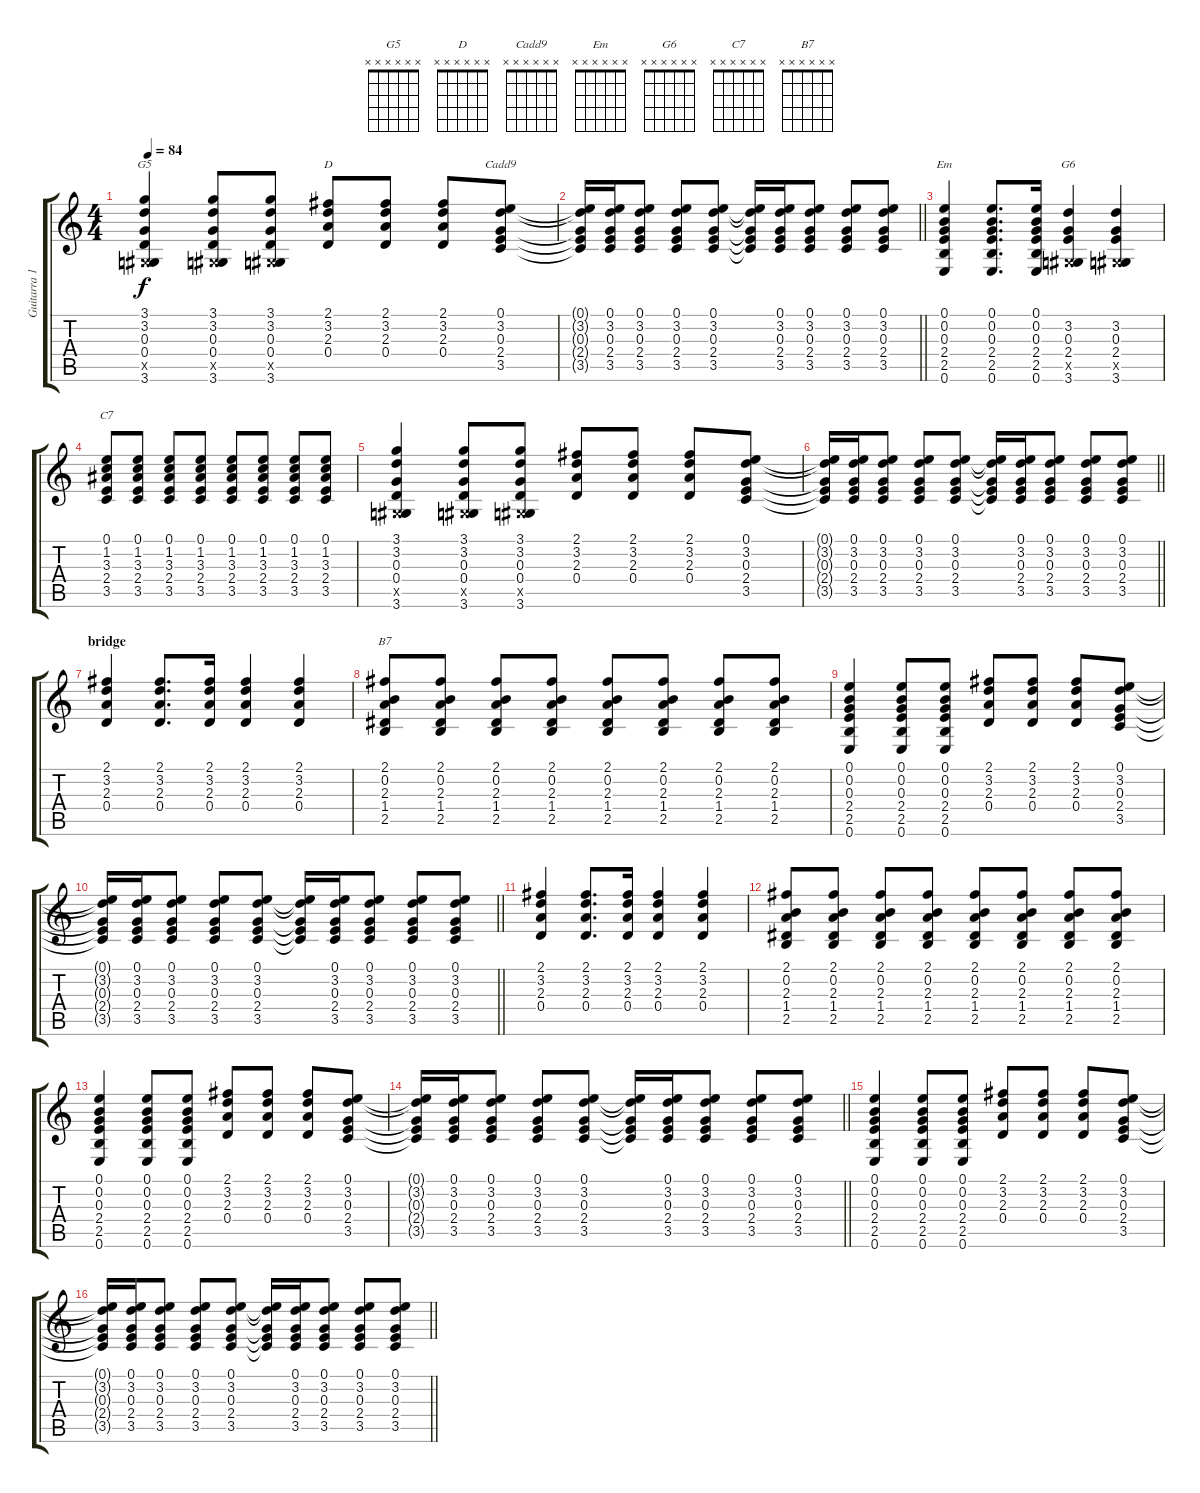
\track ("Guitarra 1" "Guitarra 1") {instrument distortionguitar}
\staff {score tabs}
\tuning (E4 B3 G3 D3 A2 E2) {hide}
\chord ("G5" x x x x x x)
\chord ("D" x x x x x x)
\chord ("Cadd9" x x x x x x)
\chord ("Em" x x x x x x)
\chord ("G6" x x x x x x)
\chord ("C7" x x x x x x)
\chord ("B7" x x x x x x)
\ts (4 4)
\tempo 84
\clef g2
\ks c
(3.1 3.2 0.3 0.4 -1.5{x} 3.6).4{ch "G5" dy f} (3.1 3.2 0.3 0.4 -1.5{x} 3.6).8 (3.1 3.2 0.3 0.4 -1.5{x} 3.6).8 (2.1 3.2 2.3 0.4).8{ch "D"} (2.1 3.2 2.3 0.4).8 (2.1 3.2 2.3 0.4).8 (0.1 3.2 0.3 2.4 3.5).8{ch "Cadd9"} |
\barLineRight lightlight
(0.1{t} 3.2{t} 0.3{t} 2.4{t} 3.5{t}).16 (0.1 3.2 0.3 2.4 3.5).16 (0.1 3.2 0.3 2.4 3.5).8 (0.1 3.2 0.3 2.4 3.5).8 (0.1 3.2 0.3 2.4 3.5).8 (0.1{t} 3.2{t} 0.3{t} 2.4{t} 3.5{t}).16 (0.1 3.2 0.3 2.4 3.5).16 (0.1 3.2 0.3 2.4 3.5).8 (0.1 3.2 0.3 2.4 3.5).8 (0.1 3.2 0.3 2.4 3.5).8 |
(0.1 0.2 0.3 2.4 2.5 0.6).4{ch "Em"} (0.1 0.2 0.3 2.4 2.5 0.6).8{d} (0.1 0.2 0.3 2.4 2.5 0.6).16 (3.2 0.3 2.4 -1.5{x} 3.6).4{ch "G6"} (3.2 0.3 2.4 -1.5{x} 3.6).4 |
(0.1 1.2 3.3 2.4 3.5).8{ch "C7"} (0.1 1.2 3.3 2.4 3.5).8 (0.1 1.2 3.3 2.4 3.5).8 (0.1 1.2 3.3 2.4 3.5).8 (0.1 1.2 3.3 2.4 3.5).8 (0.1 1.2 3.3 2.4 3.5).8 (0.1 1.2 3.3 2.4 3.5).8 (0.1 1.2 3.3 2.4 3.5).8 |
(3.1 3.2 0.3 0.4 -1.5{x} 3.6).4 (3.1 3.2 0.3 0.4 -1.5{x} 3.6).8 (3.1 3.2 0.3 0.4 -1.5{x} 3.6).8 (2.1 3.2 2.3 0.4).8 (2.1 3.2 2.3 0.4).8 (2.1 3.2 2.3 0.4).8 (0.1 3.2 0.3 2.4 3.5).8 |
\barLineRight lightlight
(0.1{t} 3.2{t} 0.3{t} 2.4{t} 3.5{t}).16 (0.1 3.2 0.3 2.4 3.5).16 (0.1 3.2 0.3 2.4 3.5).8 (0.1 3.2 0.3 2.4 3.5).8 (0.1 3.2 0.3 2.4 3.5).8 (0.1{t} 3.2{t} 0.3{t} 2.4{t} 3.5{t}).16 (0.1 3.2 0.3 2.4 3.5).16 (0.1 3.2 0.3 2.4 3.5).8 (0.1 3.2 0.3 2.4 3.5).8 (0.1 3.2 0.3 2.4 3.5).8 |
\section ("" "bridge")
(2.1 3.2 2.3 0.4).4 (2.1 3.2 2.3 0.4).8{d} (2.1 3.2 2.3 0.4).16 (2.1 3.2 2.3 0.4).4 (2.1 3.2 2.3 0.4).4 |
(2.1 0.2 2.3 1.4 2.5).8{ch "B7"} (2.1 0.2 2.3 1.4 2.5).8 (2.1 0.2 2.3 1.4 2.5).8 (2.1 0.2 2.3 1.4 2.5).8 (2.1 0.2 2.3 1.4 2.5).8 (2.1 0.2 2.3 1.4 2.5).8 (2.1 0.2 2.3 1.4 2.5).8 (2.1 0.2 2.3 1.4 2.5).8 |
(0.1 0.2 0.3 2.4 2.5 0.6).4 (0.1 0.2 0.3 2.4 2.5 0.6).8 (0.1 0.2 0.3 2.4 2.5 0.6).8 (2.1 3.2 2.3 0.4).8 (2.1 3.2 2.3 0.4).8 (2.1 3.2 2.3 0.4).8 (0.1 3.2 0.3 2.4 3.5).8 |
\barLineRight lightlight
(0.1{t} 3.2{t} 0.3{t} 2.4{t} 3.5{t}).16 (0.1 3.2 0.3 2.4 3.5).16 (0.1 3.2 0.3 2.4 3.5).8 (0.1 3.2 0.3 2.4 3.5).8 (0.1 3.2 0.3 2.4 3.5).8 (0.1{t} 3.2{t} 0.3{t} 2.4{t} 3.5{t}).16 (0.1 3.2 0.3 2.4 3.5).16 (0.1 3.2 0.3 2.4 3.5).8 (0.1 3.2 0.3 2.4 3.5).8 (0.1 3.2 0.3 2.4 3.5).8 |
(2.1 3.2 2.3 0.4).4 (2.1 3.2 2.3 0.4).8{d} (2.1 3.2 2.3 0.4).16 (2.1 3.2 2.3 0.4).4 (2.1 3.2 2.3 0.4).4 |
(2.1 0.2 2.3 1.4 2.5).8 (2.1 0.2 2.3 1.4 2.5).8 (2.1 0.2 2.3 1.4 2.5).8 (2.1 0.2 2.3 1.4 2.5).8 (2.1 0.2 2.3 1.4 2.5).8 (2.1 0.2 2.3 1.4 2.5).8 (2.1 0.2 2.3 1.4 2.5).8 (2.1 0.2 2.3 1.4 2.5).8 |
(0.1 0.2 0.3 2.4 2.5 0.6).4 (0.1 0.2 0.3 2.4 2.5 0.6).8 (0.1 0.2 0.3 2.4 2.5 0.6).8 (2.1 3.2 2.3 0.4).8 (2.1 3.2 2.3 0.4).8 (2.1 3.2 2.3 0.4).8 (0.1 3.2 0.3 2.4 3.5).8 |
\barLineRight lightlight
(0.1{t} 3.2{t} 0.3{t} 2.4{t} 3.5{t}).16 (0.1 3.2 0.3 2.4 3.5).16 (0.1 3.2 0.3 2.4 3.5).8 (0.1 3.2 0.3 2.4 3.5).8 (0.1 3.2 0.3 2.4 3.5).8 (0.1{t} 3.2{t} 0.3{t} 2.4{t} 3.5{t}).16 (0.1 3.2 0.3 2.4 3.5).16 (0.1 3.2 0.3 2.4 3.5).8 (0.1 3.2 0.3 2.4 3.5).8 (0.1 3.2 0.3 2.4 3.5).8 |
(0.1 0.2 0.3 2.4 2.5 0.6).4 (0.1 0.2 0.3 2.4 2.5 0.6).8 (0.1 0.2 0.3 2.4 2.5 0.6).8 (2.1 3.2 2.3 0.4).8 (2.1 3.2 2.3 0.4).8 (2.1 3.2 2.3 0.4).8 (0.1 3.2 0.3 2.4 3.5).8 |
\barLineRight lightlight
(0.1{t} 3.2{t} 0.3{t} 2.4{t} 3.5{t}).16 (0.1 3.2 0.3 2.4 3.5).16 (0.1 3.2 0.3 2.4 3.5).8 (0.1 3.2 0.3 2.4 3.5).8 (0.1 3.2 0.3 2.4 3.5).8 (0.1{t} 3.2{t} 0.3{t} 2.4{t} 3.5{t}).16 (0.1 3.2 0.3 2.4 3.5).16 (0.1 3.2 0.3 2.4 3.5).8 (0.1 3.2 0.3 2.4 3.5).8 (0.1 3.2 0.3 2.4 3.5).8
